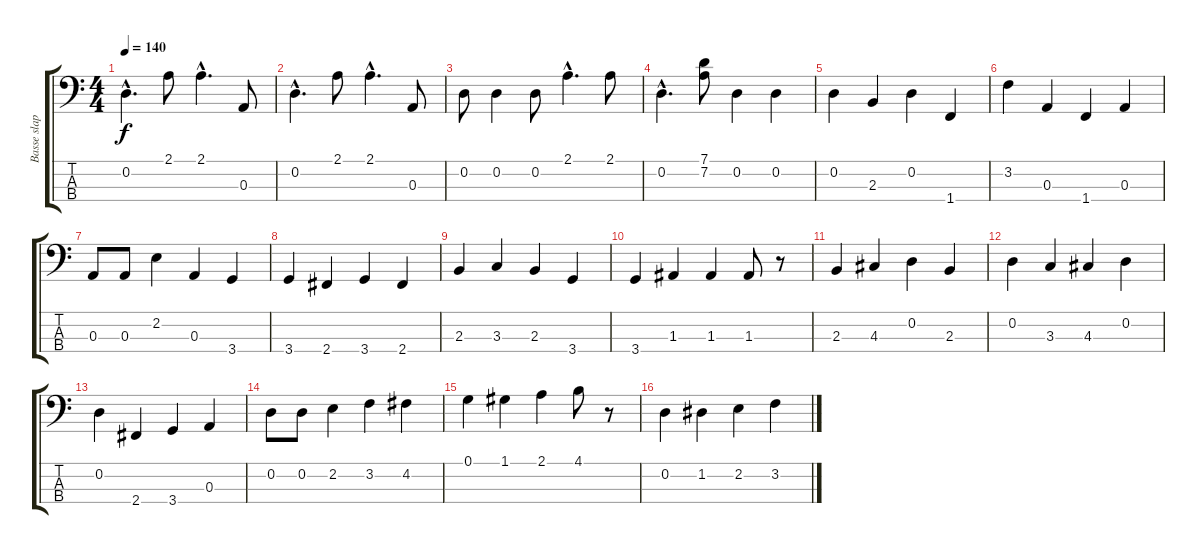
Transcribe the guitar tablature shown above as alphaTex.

\track ("Basse slap " "Basse slap") {instrument slapbass1}
\staff {score tabs}
\tuning (G2 D2 A1 E1) {hide}
\ts (4 4)
\tempo 140
\clef f4
\ks c
0.2{hac}.4{d dy f} 2.1.8 2.1{hac}.4{d} 0.3.8 |
0.2{hac}.4{d} 2.1.8 2.1{hac}.4{d} 0.3.8 |
0.2.8 0.2.4 0.2.8 2.1{hac}.4{d} 2.1.8 |
0.2{hac}.4{d} (7.1 7.2).8 0.2.4 0.2.4 |
0.2.4 2.3.4 0.2.4 1.4.4 |
3.2.4 0.3.4 1.4.4 0.3.4 |
0.3.8 0.3.8 2.2.4 0.3.4 3.4.4 |
3.4.4 2.4.4 3.4.4 2.4.4 |
2.3.4 3.3.4 2.3.4 3.4.4 |
3.4.4 1.3.4 1.3.4 1.3.8 r.8 |
2.3.4 4.3.4 0.2.4 2.3.4 |
0.2.4 3.3.4 4.3.4 0.2.4 |
0.2.4 2.4.4 3.4.4 0.3.4 |
0.2.8 0.2.8 2.2.4 3.2.4 4.2.4 |
0.1.4 1.1.4 2.1.4 4.1.8 r.8 |
0.2.4 1.2.4 2.2.4 3.2.4
